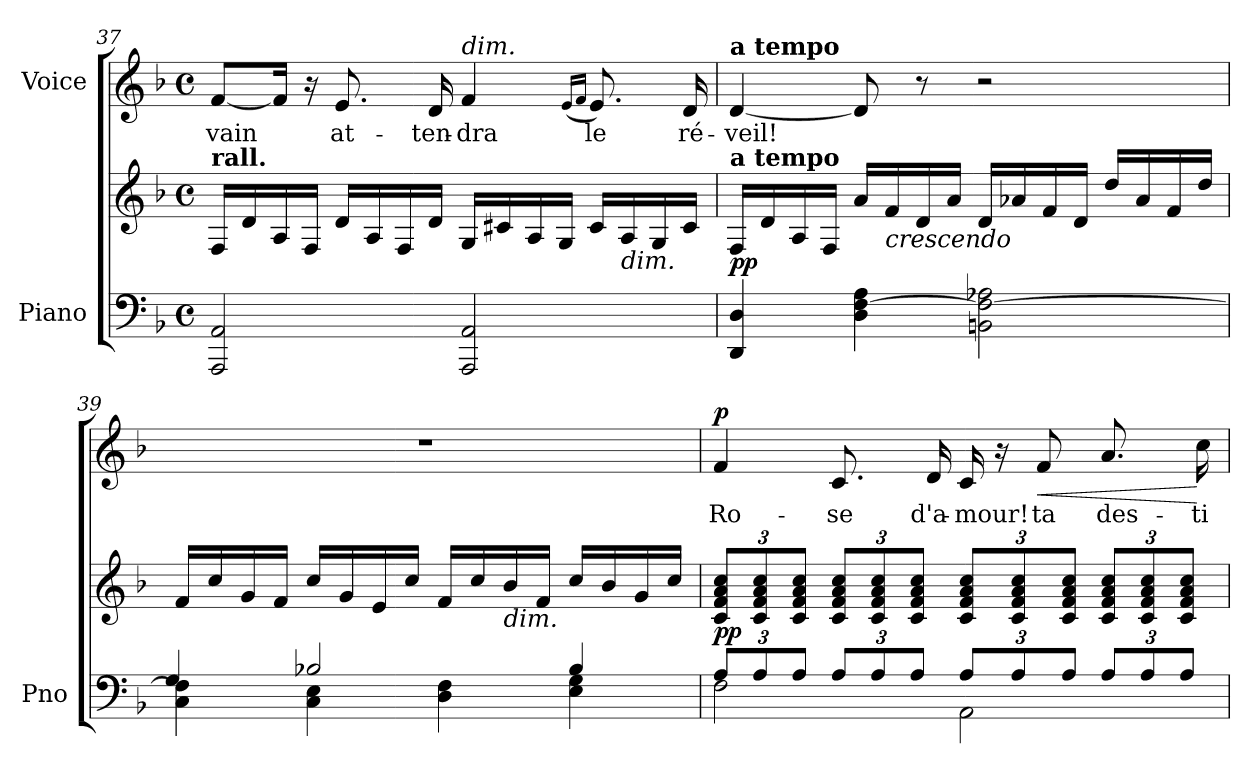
**kern	**kern	**dynam	**kern	**text	**dynam
*part2	*part2	*part2	*part1	*part1	*part1
*staff3	*staff2	*staff2/3	*staff1	*staff1	*staff1
*I"Piano	*	*	*I"Voice	*	*
*I'Pno	*	*	*	*	*
*clefF4	*clefG2	*	*clefG2	*	*
*k[b-]	*k[b-]	*	*k[b-]	*	*
*M4/4	*M4/4	*	*M4/4	*	*
*met(c)	*met(c)	*	*met(c)	*	*
=37	=37	=37	=37	=37	=37
!	!LO:TX:a:B:t=rall.	!	!	!	!
2AAA/ 2AA/	16F/LL	.	[8f/L	vain	.
.	16d/	.	.	.	.
.	16A/	.	16f/Jk]	.	.
.	16F/JJ	.	16r	.	.
.	16d/LL	.	8.e/	at-	.
.	16A/	.	.	.	.
.	16F/	.	.	.	.
.	16d/JJ	.	16d/	-ten-	.
!	!	!	!LO:TX:a:i:t=dim.	!	!
2AAA/ 2AA/	16G/LL	.	4f/	-dra	.
.	16c#X/	.	.	.	.
.	16A/	.	.	.	.
.	16G/JJ	.	.	.	.
.	.	.	(16qe/LL	.	.
.	.	.	16qf/JJ	.	.
.	16c#/LL	.	8.e/)	le	.
!	!LO:TX:b:i:t=dim.	!	!	!	!
.	16A/	.	.	.	.
.	16G/	.	.	.	.
.	16c#/JJ	.	16d/	ré-	.
=38	=38	=38	=38	=38	=38
!	!	!	!LO:TX:a:B:t=a tempo	!	!
!	!LO:TX:a:B:t=a tempo	!	!	!	!
!	!	!LO:DY:b	!	!	!
4DD/ 4D/	16F/LL	pp	[4d/	-veil!	.
.	16d/	.	.	.	.
.	16A/	.	.	.	.
.	16F/JJ	.	.	.	.
4D\ [>4F\ 4A\	16a/LL	.	8d/]	.	.
!	!LO:TX:b:i:t=crescendo	!	!	!	!
.	16f/	.	.	.	.
.	16d/	.	8r	.	.
.	16a/JJ	.	.	.	.
2BBn\ 2F\_ 2A-X\	16d/LL	.	2r	.	.
.	16a-X/	.	.	.	.
.	16f/	.	.	.	.
.	16d/JJ	.	.	.	.
.	16dd/LL	.	.	.	.
.	16a-/	.	.	.	.
.	16f/	.	.	.	.
.	16dd/JJ	.	.	.	.
=39	=39	=39	=39	=39	=39
*^	*	*	*	*	*
4C\ 4F\]	4G/	16f/LL	.	1r	.	.
.	.	16cc/	.	.	.	.
.	.	16g/	.	.	.	.
.	.	16f/JJ	.	.	.	.
4C\ 4E\	2B-X/	16cc/LL	.	.	.	.
.	.	16g/	.	.	.	.
.	.	16e/	.	.	.	.
.	.	16cc/JJ	.	.	.	.
4D\ 4F\	.	16f/LL	.	.	.	.
.	.	16cc/	.	.	.	.
!	!	!LO:TX:b:i:t=dim.	!	!	!	!
.	.	16b-/	.	.	.	.
.	.	16f/JJ	.	.	.	.
4E\ 4G\	4B-/	16cc/LL	.	.	.	.
.	.	16b-/	.	.	.	.
.	.	16g/	.	.	.	.
.	.	16cc/JJ	.	.	.	.
=40	=40	=40	=40	=40	=40	=40
!	!	!	!LO:DY:b	!	!	!LO:DY:a
12A/L	2F\	12c/ 12f/ 12a/ 12cc/L	pp	4f/	Ro-	p
12A/	.	12c/ 12f/ 12a/ 12cc/	.	.	.	.
12A/J	.	12c/ 12f/ 12a/ 12cc/J	.	.	.	.
12A/L	.	12c/ 12f/ 12a/ 12cc/L	.	8.c/	-se	.
12A/	.	12c/ 12f/ 12a/ 12cc/	.	.	.	.
12A/J	.	12c/ 12f/ 12a/ 12cc/J	.	.	.	.
.	.	.	.	16d/	d'a-	.
12A/L	2AA\	12c/ 12f/ 12a/ 12cc/L	.	16c/	-mour!	.
.	.	.	.	16r	.	.
12A/	.	12c/ 12f/ 12a/ 12cc/	.	.	.	.
!	!	!	!	!	!	!LO:HP:b
.	.	.	.	8f/	ta	<
12A/J	.	12c/ 12f/ 12a/ 12cc/J	.	.	.	.
12A/L	.	12c/ 12f/ 12a/ 12cc/L	.	8.a/	des-	.
12A/	.	12c/ 12f/ 12a/ 12cc/	.	.	.	.
12A/J	.	12c/ 12f/ 12a/ 12cc/J	.	.	.	.
.	.	.	.	16cc\	-ti-	[
*v	*v	*	*	*	*	*
=	=	=	=	=	=
*-	*-	*-	*-	*-	*-
